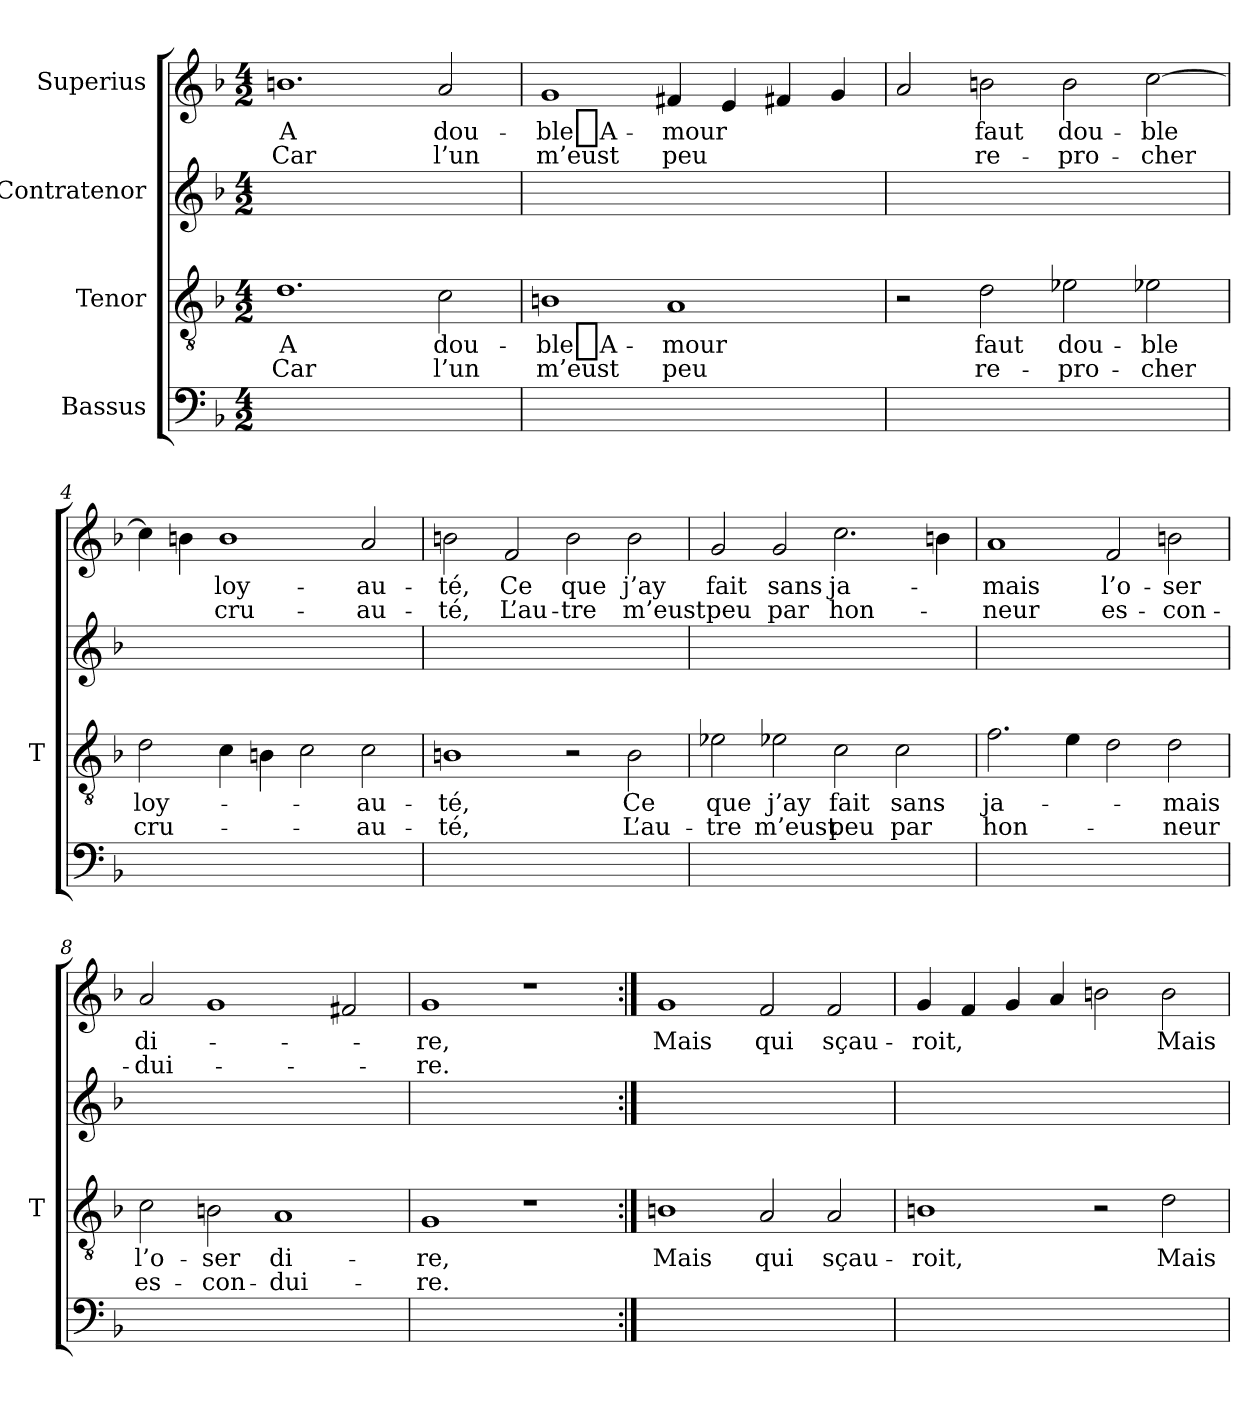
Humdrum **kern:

**kern	**kern	**text	**text	**kern	**kern	**text	**text
*part4	*part3	*part3	*part3	*part2	*part1	*part1	*part1
*staff4	*staff3	*staff3	*staff3	*staff2	*staff1	*staff1	*staff1
*I"Bassus	*I"Tenor	*	*	*I"Contratenor	*I"Superius	*	*
*	*I'T	*	*	*	*	*	*
*clefF4	*clefGv2	*	*	*clefG2	*clefG2	*	*
*k[b-]	*k[b-]	*	*	*k[b-]	*k[b-]	*	*
*M4/2	*M4/2	*	*	*M4/2	*M4/2	*	*
=1	=1	=1	=1	=1	=1	=1	=1
0ryy	1.d	-A	-Car	0ryy	1.b	-A	-Car
.	2c	dou-	-l’un	.	2a	dou-	-l’un
=2	=2	=2	=2	=2	=2	=2	=2
0ryy	1B	ble_A-	-m’eust	0ryy	1g	ble_A-	-m’eust
.	1A	-mour	-peu	.	4f#X	-mour	-peu
.	.	.	.	.	4e	.	.
.	.	.	.	.	4f#X	.	.
.	.	.	.	.	4g	.	.
=3	=3	=3	=3	=3	=3	=3	=3
0ryy	2r	.	.	0ryy	2a	.	.
.	2d	-faut	re-	.	2b	-faut	re-
.	2e-X	dou-	pro-	.	2b	dou-	pro-
.	2e-X	-ble	-cher	.	[2cc	-ble	-cher
=4	=4	=4	=4	=4	=4	=4	=4
0ryy	2d	loy-	cru-	0ryy	4cc]	.	.
.	.	.	.	.	4b	.	.
.	4c	.	.	.	1b	loy-	cru-
.	4B	.	.	.	.	.	.
.	2c	.	.	.	.	.	.
.	2c	au-	au-	.	2a	au-	au-
=5	=5	=5	=5	=5	=5	=5	=5
0ryy	1B	-té,	-té,	0ryy	2b	-té,	-té,
.	.	.	.	.	2f	-Ce	L’au-
.	2r	.	.	.	2b	-que	-tre
.	2B	-Ce	L’au-	.	2b	-j’ay	-m’eust
=6	=6	=6	=6	=6	=6	=6	=6
0ryy	2e-X	-que	-tre	0ryy	2g	-fait	-peu
.	2e-X	-j’ay	-m’eust	.	2g	-sans	-par
.	2c	-fait	-peu	.	2.cc	ja-	hon-
.	2c	-sans	-par	.	.	.	.
.	.	.	.	.	4b	.	.
=7	=7	=7	=7	=7	=7	=7	=7
0ryy	2.f	ja-	hon-	0ryy	1a	-mais	-neur
.	4e	.	.	.	.	.	.
.	2d	.	.	.	2f	l’o-	es-
.	2d	-mais	-neur	.	2b	-ser	con-
=8	=8	=8	=8	=8	=8	=8	=8
0ryy	2c	l’o-	es-	0ryy	2a	di-	dui-
.	2B	-ser	con-	.	1g	.	.
.	1A	di-	dui-	.	.	.	.
.	.	.	.	.	2f#X	.	.
=9	=9	=9	=9	=9	=9	=9	=9
0ryy	1G	-re,	-re.	0ryy	1g	-re,	-re.
.	1r	.	.	.	1r	.	.
=10:|!	=10:|!	=10:|!	=10:|!	=10:|!	=10:|!	=10:|!	=10:|!
0ryy	1B	-Mais	.	0ryy	1g	-Mais	.
.	2A	-qui	.	.	2f	-qui	.
.	2A	sçau-	.	.	2f	sçau-	.
=11	=11	=11	=11	=11	=11	=11	=11
0ryy	1B	-roit,	.	0ryy	4g	-roit,	.
.	.	.	.	.	4f	.	.
.	.	.	.	.	4g	.	.
.	.	.	.	.	4a	.	.
.	2r	.	.	.	2b	.	.
.	2d	-Mais	.	.	2b	-Mais	.
=	=	=	=	=	=	=	=
*-	*-	*-	*-	*-	*-	*-	*-
